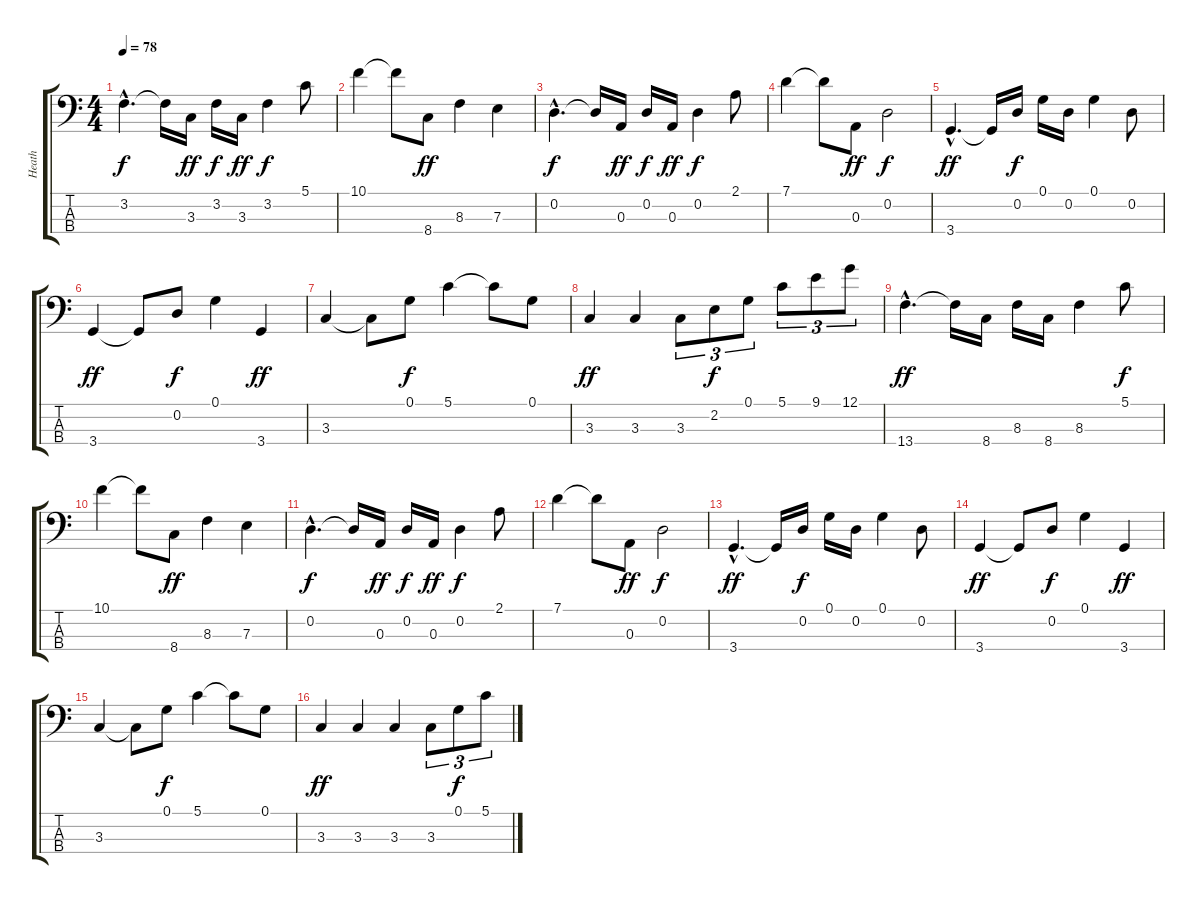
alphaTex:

\track ("Heath" "Heath") {instrument fretlessbass}
\staff {score tabs}
\tuning (G2 D2 A1 E1) {hide}
\ts (4 4)
\tempo 78
\clef f4
\ks c
3.2{hac}.4{d dy f} 3.2{t}.16 3.3.16{dy ff} 3.2.16{dy f} 3.3.16{dy ff} 3.2.4{dy f} 5.1.8 |
10.1.4 10.1{t}.8 8.4.8{dy ff} 8.3.4 7.3.4 |
0.2{hac}.4{d dy f} 0.2{t}.16 0.3.16{dy ff} 0.2.16{dy f} 0.3.16{dy ff} 0.2.4{dy f} 2.1.8 |
7.1.4 7.1{t}.8 0.3.8{dy ff} 0.2.2{dy f} |
3.4{hac}.4{d dy ff} 3.4{t}.16 0.2.16{dy f} 0.1.16 0.2.16 0.1.4 0.2.8 |
3.4.4{dy ff} 3.4{t}.8 0.2.8{dy f} 0.1.4 3.4.4{dy ff} |
3.3.4 3.3{t}.8 0.1.8{dy f} 5.1.4 5.1{t}.8 0.1.8 |
3.3.4{dy ff} 3.3.4 3.3.8{tu (3 2)} 2.2.8{tu (3 2) dy f} 0.1.8{tu (3 2)} 5.1.8{tu (3 2)} 9.1.8{tu (3 2)} 12.1.8{tu (3 2)} |
13.4{hac}.4{d dy ff} 13.4{t}.16 8.4.16 8.3.16 8.4.16 8.3.4 5.1.8{dy f} |
10.1.4 10.1{t}.8 8.4.8{dy ff} 8.3.4 7.3.4 |
0.2{hac}.4{d dy f} 0.2{t}.16 0.3.16{dy ff} 0.2.16{dy f} 0.3.16{dy ff} 0.2.4{dy f} 2.1.8 |
7.1.4 7.1{t}.8 0.3.8{dy ff} 0.2.2{dy f} |
3.4{hac}.4{d dy ff} 3.4{t}.16 0.2.16{dy f} 0.1.16 0.2.16 0.1.4 0.2.8 |
3.4.4{dy ff} 3.4{t}.8 0.2.8{dy f} 0.1.4 3.4.4{dy ff} |
3.3.4 3.3{t}.8 0.1.8{dy f} 5.1.4 5.1{t}.8 0.1.8 |
3.3.4{dy ff} 3.3.4 3.3.4 3.3.8{tu (3 2)} 0.1.8{tu (3 2) dy f} 5.1.8{tu (3 2)}
